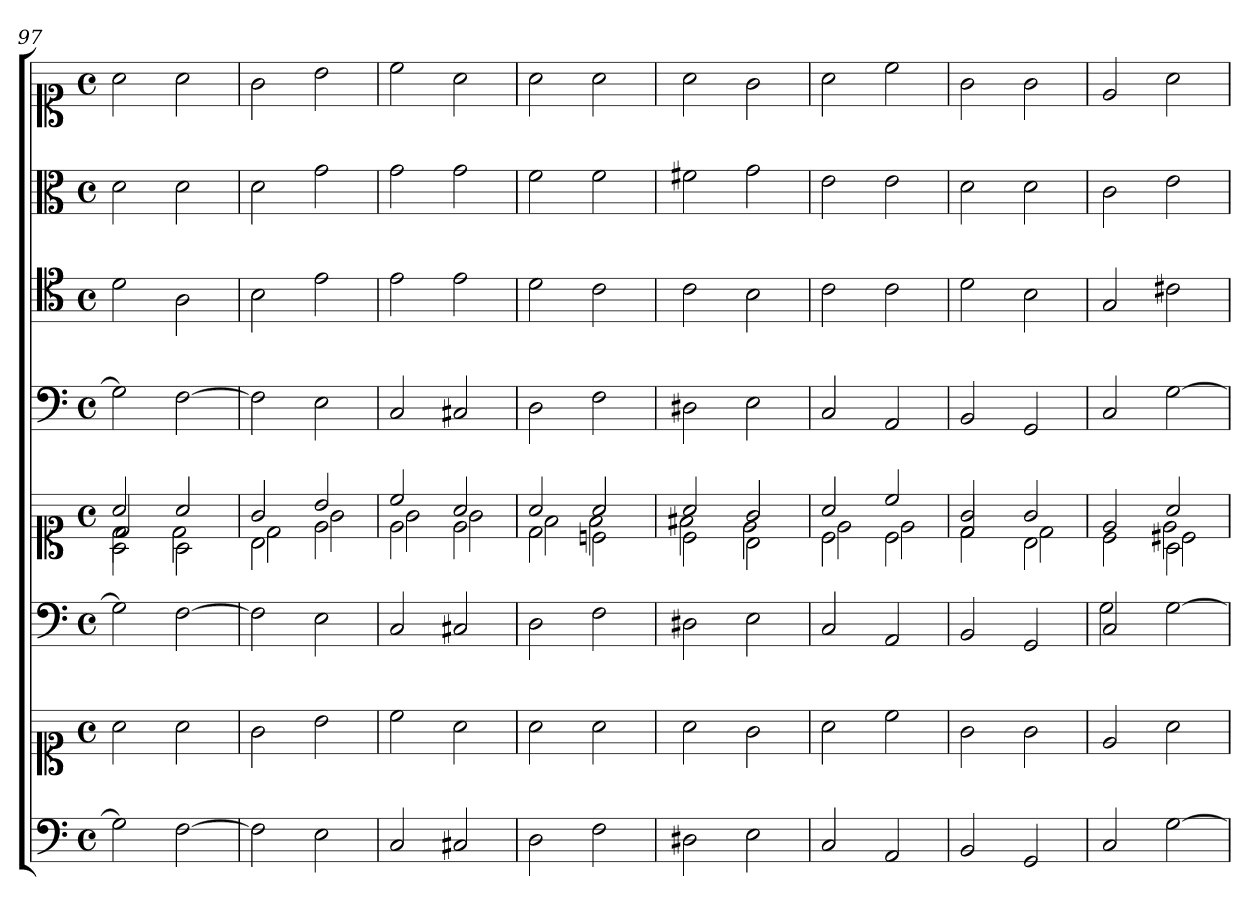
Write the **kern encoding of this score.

**kern	**kern	**kern	**kern	**kern	**kern	**kern	**kern
*part6	*part6	*part5	*part5	*part4	*part3	*part2	*part1
*staff8	*staff7	*staff6	*staff5	*staff4	*staff3	*staff2	*staff1
*clefF4	*clefC1	*clefF4	*clefC1	*clefF4	*clefC4	*clefC3	*clefC1
*k[]	*k[]	*k[]	*k[]	*k[]	*k[]	*k[]	*k[]
*M4/4	*M4/4	*M4/4	*M4/4	*M4/4	*M4/4	*M4/4	*M4/4
*met(c)	*met(c)	*met(c)	*met(c)	*met(c)	*met(c)	*met(c)	*met(c)
=97	=97	=97	=97	=97	=97	=97	=97
*	*	*	*^	*	*	*	*
*	*	*	*	*^	*	*	*	*
*	*	*	*	*	*^	*	*	*	*
2G]	2a	2G]	2a	2A	2d/	2d\	2G]	2d	2d	2a
[2F	2a	[2F	2a	2A	2d\	2ryy	[2F	2A	2d	2a
*	*	*	*	*	*v	*v	*	*	*	*
=98	=98	=98	=98	=98	=98	=98	=98	=98	=98
2F]	2g	2F]	2g	2B	2d\	2F]	2B	2d	2g
2E	2b	2E	2b	2e	2g\	2E	2e	2g	2b
=99	=99	=99	=99	=99	=99	=99	=99	=99	=99
2C	2cc	2C	2cc	2e	2g\	2C	2e	2g	2cc
2C#X	2a	2C#X	2a	2e	2g\	2C#X	2e	2g	2a
=100	=100	=100	=100	=100	=100	=100	=100	=100	=100
2D	2a	2D	2a	2d	2f\	2D	2d	2f	2a
2F	2a	2F	2a	2cn	2f\	2F	2c	2f	2a
=101	=101	=101	=101	=101	=101	=101	=101	=101	=101
2D#X	2a	2D#X	2a	2c	2f#X\	2D#X	2c	2f#X	2a
2E	2g	2E	2g	2B	2e\	2E	2B	2g	2g
=102	=102	=102	=102	=102	=102	=102	=102	=102	=102
2C	2a	2C	2a	2c	2e\	2C	2c	2e	2a
2AA	2cc	2AA	2cc	2c	2e\	2AA	2c	2e	2cc
=103	=103	=103	=103	=103	=103	=103	=103	=103	=103
2BB	2g	2BB	2g	2d	2d/	2BB	2d	2d	2g
2GG	2g	2GG	2g	2B	2d\	2GG	2B	2d	2g
=104	=104	=104	=104	=104	=104	=104	=104	=104	=104
*	*	*^	*	*	*^	*	*	*	*
2C	2e	2C	2G	2e	2ryy	2c\	2ryy	2C	2G	2c	2e
[2G	2a	[2G	2ryy	2a	2A	2e\	2c#X\	[2G	2c#X	2e	2a
*	*	*v	*v	*	*	*	*	*	*	*	*
*	*	*	*v	*v	*v	*v	*	*	*	*
=	=	=	=	=	=	=	=
*-	*-	*-	*-	*-	*-	*-	*-
